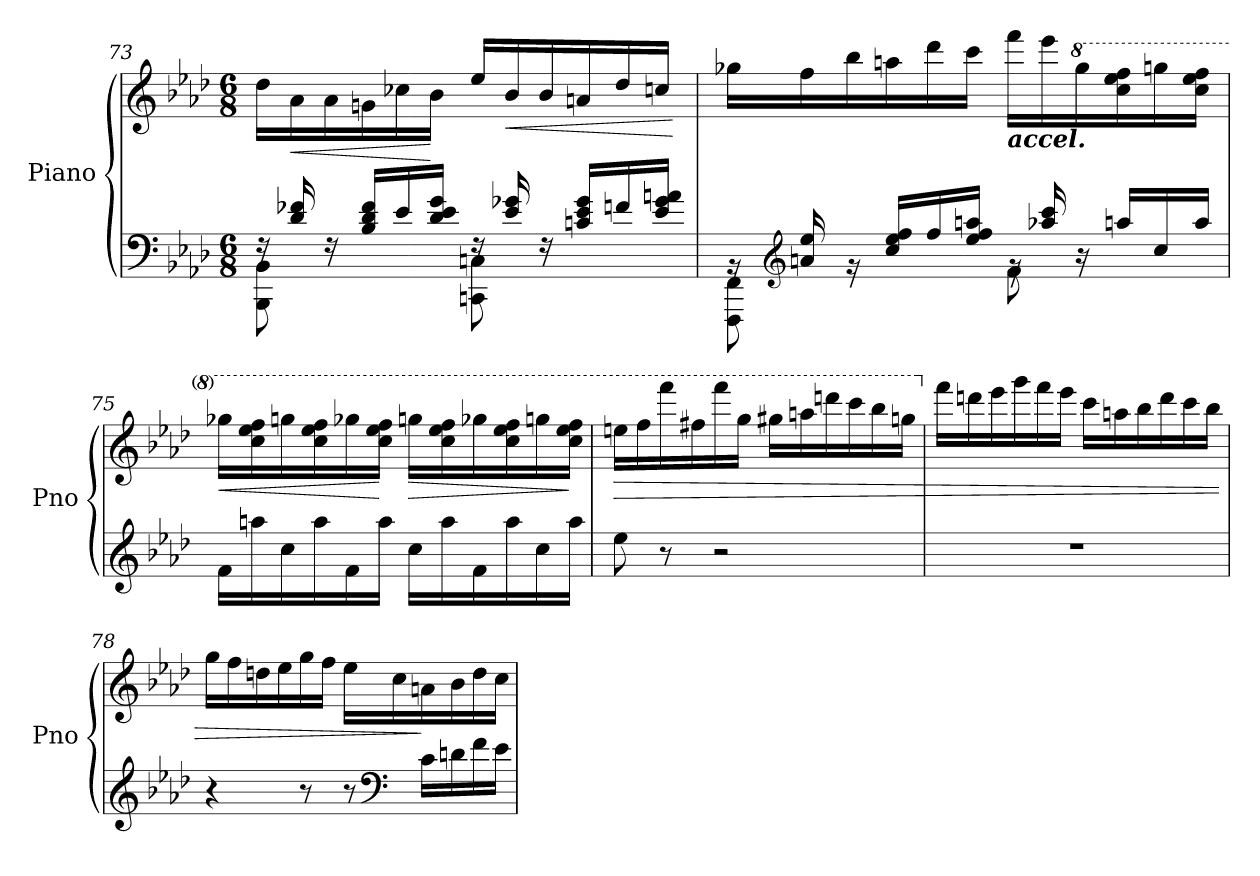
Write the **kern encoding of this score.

**kern	**kern	**dynam
*part1	*part1	*part1
*staff2	*staff1	*staff1/2
*I"Piano	*	*
*I'Pno	*	*
*clefF4	*clefG2	*
*k[b-e-a-d-]	*k[b-e-a-d-]	*
*M6/8	*M6/8	*
=73	=73	=73
*^	*	*
16rF	8BBB-\ 8BB-\	16dd-\LL	.
!	!	!	!LO:HP:b
16d-/ 16f-X/	.	16a-\	<
16rF	4ryy	16a-\	.
16B-/ 16d-/ 16f-/LL	.	16gn\	.
16e-/	.	16cc-X\	.
16d-/ 16e-/ 16g/JJ	.	16b-\JJ	[
16rF	8CCn\ 8Cn\	16ee-/LL	.
!	!	!	!LO:HP:b
16e-/ 16g-X/	.	16b-/	<
16rF	4rBByy	16b-/	.
16cn/ 16e-/ 16g-/LL	.	16an/	.
16fn/	.	16dd-/	.
16e-/ 16g-/ 16an/JJ	.	16ccn/JJ	.
*v	*v	*	*
.	.	[
!!LO:LB:g=z
=74	=74	=74
*^	*	*
16rBB	8FFF\ 8FF\	16gg-X\LL	.
*clefG2	*	*	*
16an/ 16ee-/	.	16ff\	.
16rg	4reyy	16bb-\	.
16cc/ 16ee-/ 16ff/LL	.	16aan\	.
16ff/	.	16ddd-\	.
16ee-/ 16ff/ 16aan/JJ	.	16ccc\JJ	.
!	!	!LO:TX:b:Bi:t=accel.	!
16rg	8f\	16fff\LL	.
16aa-X/ 16ccc/	.	16eee-\	.
*	*	*8va	*
16r	4rgyy	16ggg-\	.
16aan/LL	.	16ccc\ 16eee-\ 16fff\	.
16cc/	.	16gggn\	.
16aa/JJ	.	16ccc\ 16eee-\ 16fff\JJ	.
*v	*v	*	*
=75	=75	=75
!	!	!LO:HP:b
16f\LL	16ggg-X\LL	<
16aan\	16ccc\ 16eee-\ 16fff\	.
16cc\	16gggn\	.
16aa\	16ccc\ 16eee-\ 16fff\	.
16f\	16ggg-X\	.
16aa\JJ	16ccc\ 16eee-\ 16fff\JJ	[
!	!	!LO:HP:b
16cc\LL	16gggn\LL	>
16aa\	16ccc\ 16eee-\ 16fff\	.
16f\	16ggg-X\	.
16aa\	16ccc\ 16eee-\ 16fff\	.
16cc\	16gggn\	.
16aa\JJ	16ccc\ 16eee-\ 16fff\JJ	]
=76	=76	=76
!	!	!LO:HP:b
8ee-\	16eeen\LL	>
.	16fff\	.
8r	16ffff\	.
.	16fff#X\	.
2r	16ffff\	.
.	16ggg\JJ	.
.	16ggg#X\LL	.
.	16aaan\	.
.	16ddddn\	.
.	16cccc\	.
.	16bbb-\	.
.	16gggn\JJ	.
!!LO:LB:g=z
=77	=77	=77
*	*X8va	*
2.r	16fff\LL	.
.	16dddn\	.
.	16eee-\	.
.	16ggg\	.
.	16fff\	.
.	16eee-\JJ	.
.	16ccc\LL	.
.	16aan\	.
.	16bb-\	.
.	16ddd\	.
.	16ccc\	.
.	16bb-\JJ	.
=78	=78	=78
4r	16gg\LL	.
.	16ff\	.
.	16ddn\	.
.	16ee-\	.
8r	16gg\	.
.	16ff\JJ	.
8r	16ee-\LL	.
*clefF4	*	*
.	16cc\	.
16c\LL	16an\	]
16dn\	16b-\	.
16f\	16dd\	.
16e-\JJ	16cc\JJ	.
=	=	=
*-	*-	*-
